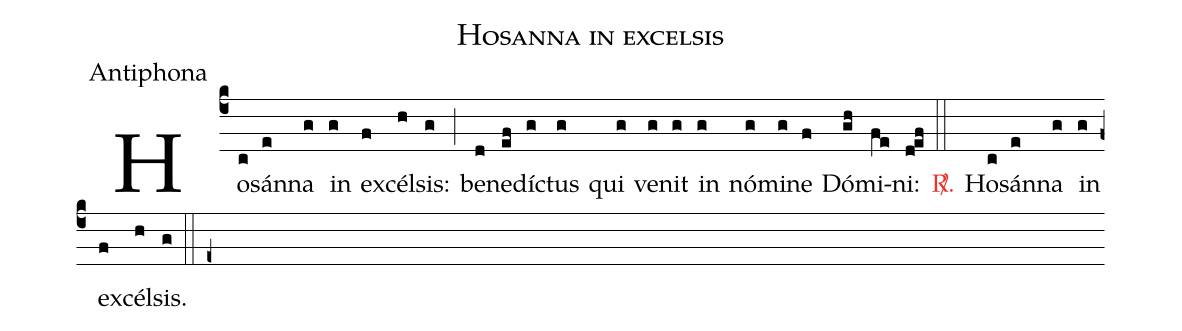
name: Hosanna in excelsis;
office-part: Antiphona;
%%
(c4)

Ho(c)sán(e)na(g) in(g) ex(f)cél(h)sis:(g) (;) be(d)ne(ef)dí(g)ctus(g) qui(g) ve(g)nit(g) in(g) nó(g)mi(g)ne(f) Dó(gh)mi(fe)ni:(d!ef)

(::)

<nlba><c><sp>R/</sp>.</c>() Ho</nlba>(c)sán(e)na(g) in(g) ex(f)cél(h)sis.(g)

(::)

(e+)
